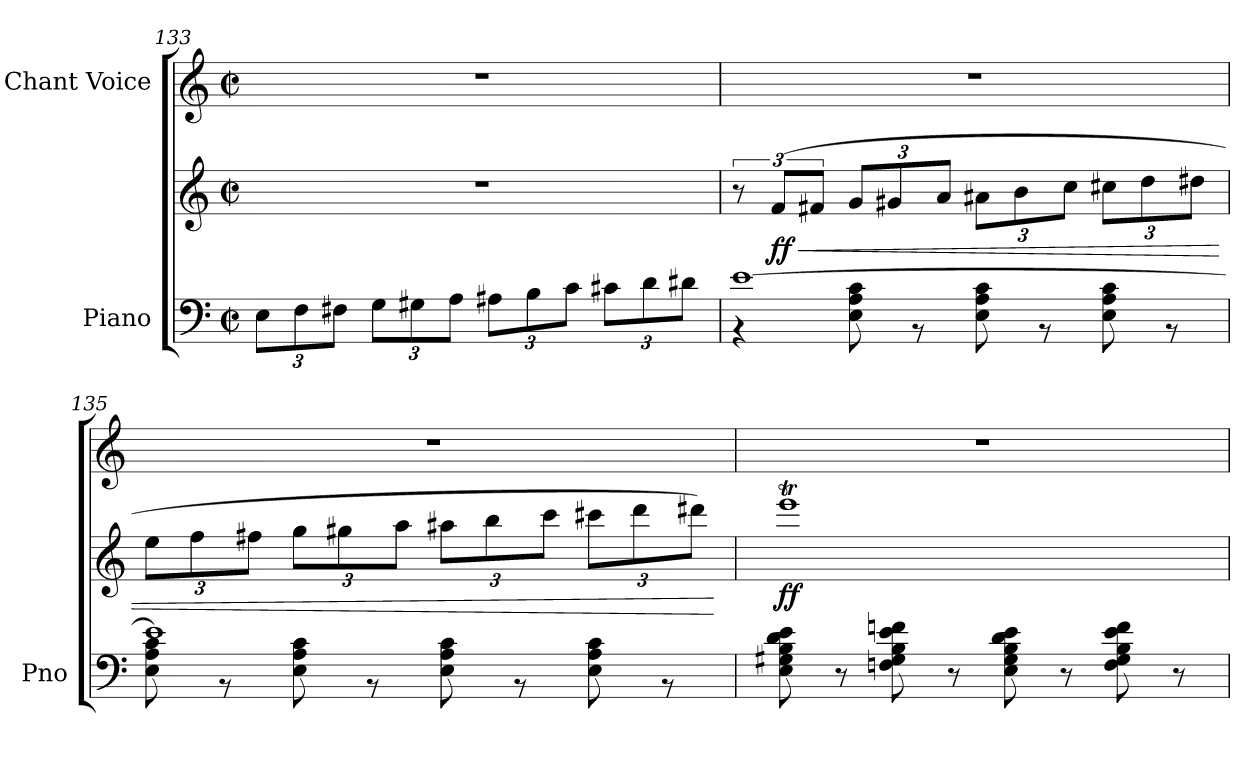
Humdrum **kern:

**kern	**kern	**dynam	**kern
*part2	*part2	*part2	*part1
*staff3	*staff2	*staff2/3	*staff1
*I"Piano	*	*	*I"Chant Voice
*I'Pno	*	*	*
*clefF4	*clefG2	*	*clefG2
*k[]	*k[]	*	*k[]
*M2/2	*M2/2	*	*M2/2
*met(c|)	*met(c|)	*	*met(c|)
*Xbrackettup	*	*	*
=133	=133	=133	=133
12E\L	1r	.	1r
12F\	.	.	.
12F#X\J	.	.	.
12G\L	.	.	.
12G#X\	.	.	.
12A\J	.	.	.
12A#X\L	.	.	.
12B\	.	.	.
12c\J	.	.	.
12c#X\L	.	.	.
12d\	.	.	.
12d#X\J	.	.	.
=134	=134	=134	=134
*^	*	*	*
[1e	4r	12r	.	1r
!	!	!	!LO:HP:b	!
!	!	!	!LO:DY:n=1:b	!
.	.	(12f/L	< ff	.
.	.	12f#X/J	.	.
*	*	*Xbrackettup	*	*
.	8E\ 8A\ 8c\	12g/L	.	.
.	.	12g#X/	.	.
.	8r	.	.	.
.	.	12a/J	.	.
.	8E\ 8A\ 8c\	12a#X\L	.	.
.	.	12b\	.	.
.	8r	.	.	.
.	.	12cc\J	.	.
.	8E\ 8A\ 8c\	12cc#X\L	.	.
.	.	12dd\	.	.
.	8r	.	.	.
.	.	12dd#X\J	.	.
=135	=135	=135	=135	=135
1e]	8E\ 8A\ 8c\	12ee\L	.	1r
.	.	12ff\	.	.
.	8r	.	.	.
.	.	12ff#X\J	.	.
.	8E\ 8A\ 8c\	12gg\L	.	.
.	.	12gg#X\	.	.
.	8r	.	.	.
.	.	12aa\J	.	.
.	8E\ 8A\ 8c\	12aa#X\L	.	.
.	.	12bb\	.	.
.	8r	.	.	.
.	.	12ccc\J	.	.
.	8E\ 8A\ 8c\	12ccc#X\L	.	.
.	.	12ddd\	.	.
.	8r	.	.	.
.	.	12ddd#X\J)	.	.
*v	*v	*	*	*
.	.	[	.
=136	=136	=136	=136
!	!	!LO:DY:b	!
8E\ 8G#X\ 8B\ 8d\ 8e\	1eeet	ff	1r
8r	.	.	.
8Fn\ 8G#\ 8B\ 8e\ 8fn\	.	.	.
8r	.	.	.
8E\ 8G#\ 8B\ 8d\ 8e\	.	.	.
8r	.	.	.
8F\ 8G#\ 8B\ 8e\ 8f\	.	.	.
8r	.	.	.
=	=	=	=
*-	*-	*-	*-
